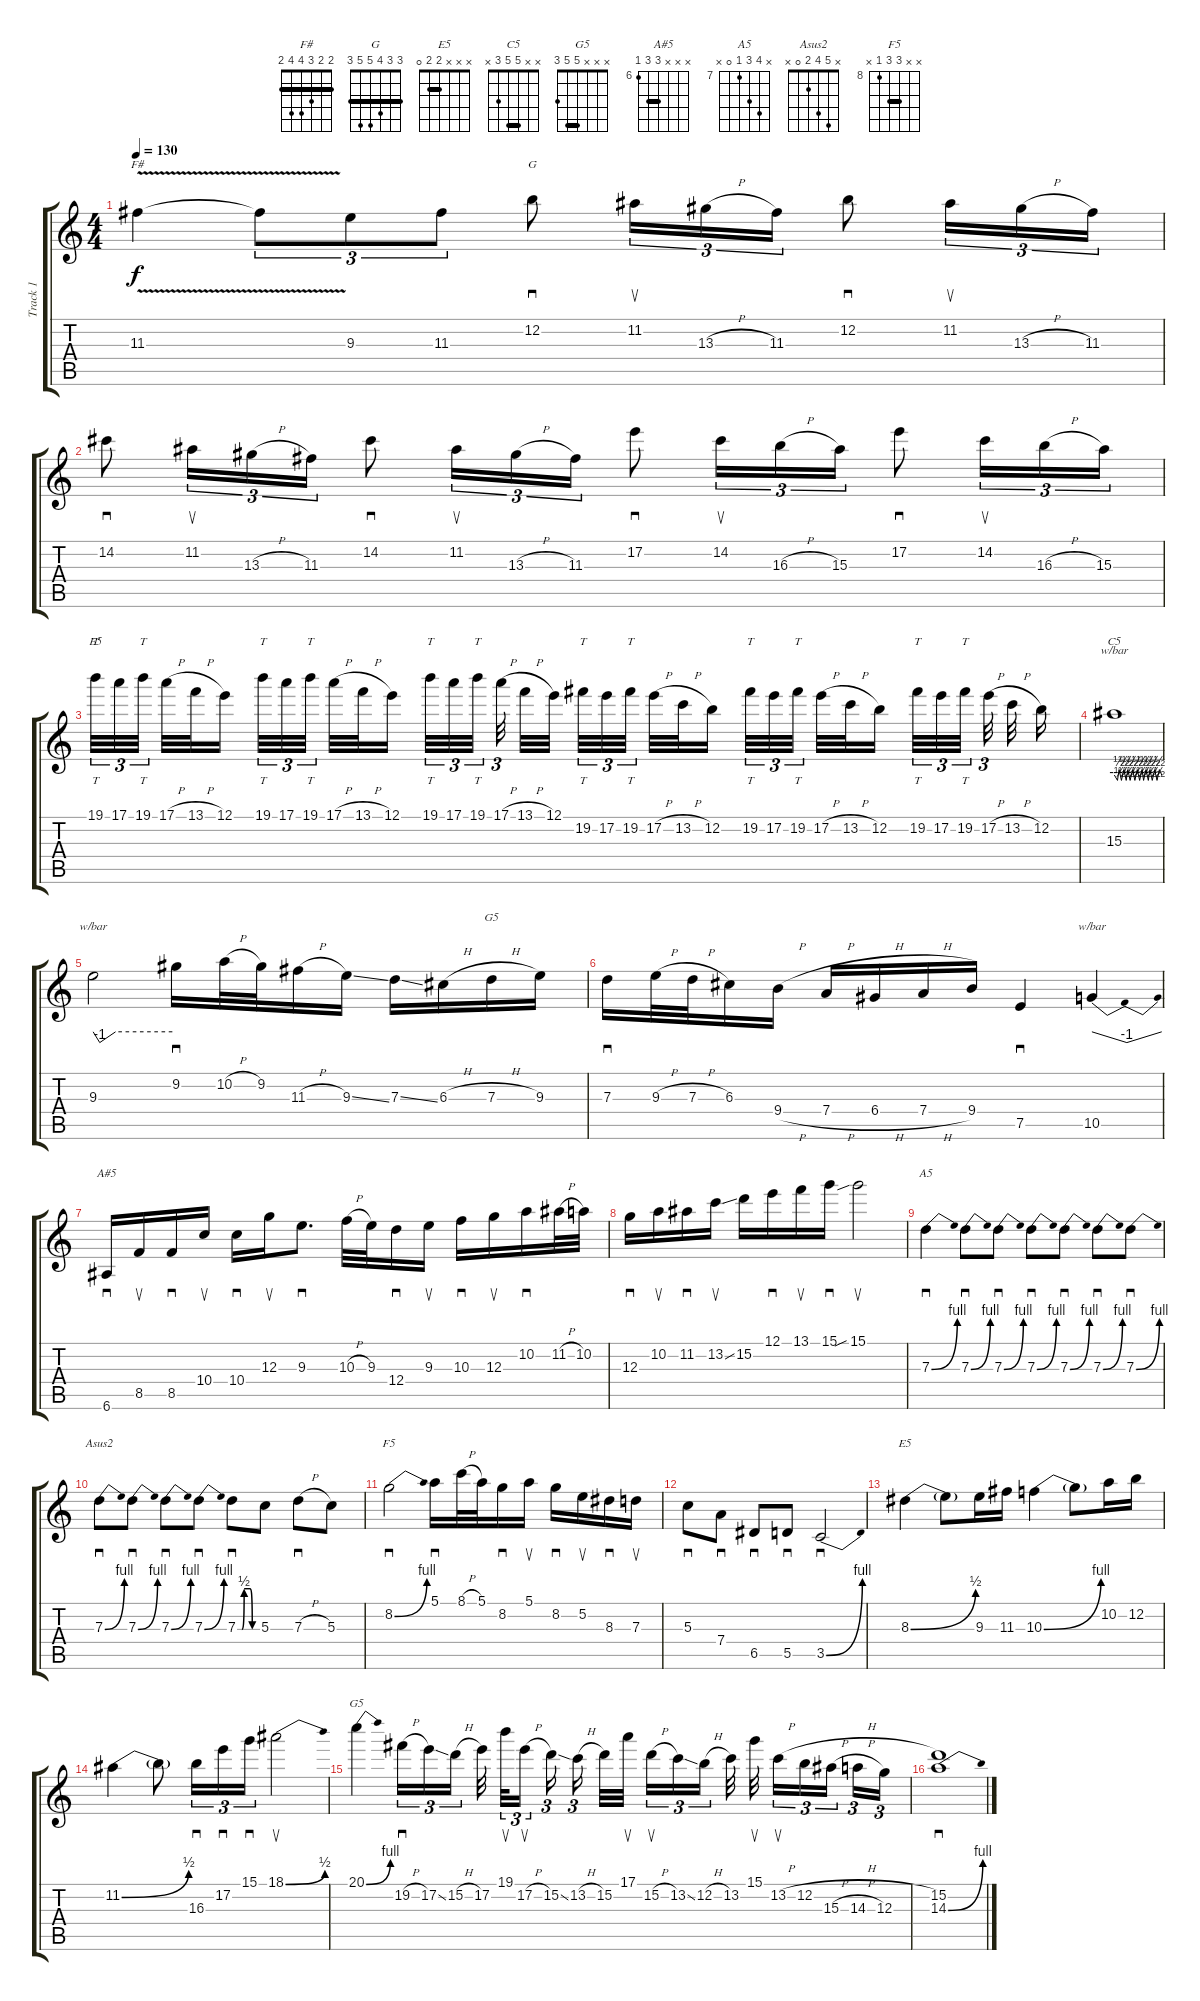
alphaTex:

\track ("Track 1" "Track 1") {instrument acousticguitarsteel}
\staff {score tabs}
\tuning (E4 B3 G3 D3 A2 E2) {hide}
\chord ("F#" 2 2 3 4 4 2) {barre 2}
\chord ("G" 3 3 4 5 5 3) {barre 3}
\chord ("E5" x x 9 9 7 x) {firstfret 7 barre 9}
\chord ("C5" x x 5 5 3 x) {barre 5}
\chord ("G5" x x 12 12 10 x) {firstfret 10 barre 12}
\chord ("A#5" x x x 8 8 6) {firstfret 6 barre 8}
\chord ("A5" x 10 9 7 0 x) {firstfret 7}
\chord ("Asus2" x 5 4 2 0 x)
\chord ("F5" x x 10 10 8 x) {firstfret 8 barre 10}
\chord ("E5" x x x 2 2 0) {barre 2}
\chord ("G5" x x x 5 5 3) {barre 5}
\ts (4 4)
\tempo 130
\clef g2
\ks c
11.3{v}.4{ch "F#" dy f} 11.3{t}.8{tu (3 2)} 9.3.8{tu (3 2)} 11.3.8{tu (3 2)} 12.2.8{sd ch "G"} 11.2.16{su tu (3 2)} 13.3{h}.16{tu (3 2)} 11.3.16{tu (3 2)} 12.2.8{sd} 11.2.16{su tu (3 2)} 13.3{h}.16{tu (3 2)} 11.3.16{tu (3 2)} |
14.2.8{sd} 11.2.16{su tu (3 2)} 13.3{h}.16{tu (3 2)} 11.3.16{tu (3 2)} 14.2.8{sd} 11.2.16{su tu (3 2)} 13.3{h}.16{tu (3 2)} 11.3.16{tu (3 2)} 17.2.8{sd} 14.2.16{su tu (3 2)} 16.3{h}.16{tu (3 2)} 15.3.16{tu (3 2)} 17.2.8{sd} 14.2.16{su tu (3 2)} 16.3{h}.16{tu (3 2)} 15.3.16{tu (3 2)} |
19.1.32{tt tu (3 2) ch "E5"} 17.1.32{tu (3 2)} 19.1.32{tt tu (3 2) beam splitsecondary} 17.1{h}.32 13.1{h}.32 12.1.16{beam splitsecondary} 19.1.32{tt tu (3 2)} 17.1.32{tu (3 2)} 19.1.32{tt tu (3 2)} 17.1{h}.32 13.1{h}.32 12.1.16{beam splitsecondary} 19.1.32{tt tu (3 2)} 17.1.32{tu (3 2)} 19.1.32{tt tu (3 2) beam splitsecondary} 17.1{h}.32{tu (3 2) beam splitsecondary} 13.1{h}.32 12.1.32 19.2.32{tt tu (3 2)} 17.2.32{tu (3 2)} 19.2.32{tt tu (3 2) beam splitsecondary} 17.2{h}.32 13.2{h}.32 12.2.16{beam splitsecondary} 19.2.32{tt tu (3 2)} 17.2.32{tu (3 2)} 19.2.32{tt tu (3 2) beam splitsecondary} 17.2{h}.32 13.2{h}.32 12.2.16{beam splitsecondary} 19.2.32{tt tu (3 2)} 17.2.32{tu (3 2)} 19.2.32{tt tu (3 2) beam splitsecondary} 17.2{h}.32{tu (3 2)} 13.2{h}.32 12.2.16 |
15.3.1{tbe (custom default 0 0 4 -2 6 2 9 -2 12 2 15 -2 17 2 20 -2 23 2 26 -2 29 2 32 -2 35 2 37 -2 40 2 43 -2 45 2 48 -2 51 2 54 -2 57 2 60 0) ch "C5"} |
9.3.2{tbe (custom default 0 0 5 -4 17 0 60 0)} 9.2.16{sd} 10.2{h}.32 9.2.32 11.3{h}.16 9.3{ss}.16 7.3{ss}.16 6.3{h}.16 7.3{h}.16{ch "G5"} 9.3.16 |
7.3.16{sd} 9.3{h}.32 7.3{h}.32 6.3.16 9.4{h}.16 7.4{h}.16 6.4{h}.16 7.4{h}.16 9.4.16 7.5.4{sd} 10.5.4{tbe (dip default 0 0 12 -4 60 0)} |
6.6.16{sd ch "A#5"} 8.5.16{su} 8.5.16{sd} 10.4.16{su} 10.4.16{sd} 12.3.16{su} 9.3.8{d sd} 10.3{h}.32 9.3.32 12.4.16{sd} 9.3.16{su} 10.3.16{sd} 12.3.16{su} 10.2.16{sd} 11.2{h}.32 10.2.32 |
12.3.16{sd} 10.2.16{su} 11.2.16{sd} 13.2{ss}.16{su} 15.2.16 12.1.16{sd} 13.1.16{su} 15.1.16{sd} 15.1{sib}.2{su} |
7.3{be (bend 0 0 60 4)}.4{sd ch "A5"} 7.3{be (bend 0 0 60 4)}.8{sd} 7.3{be (bend 0 0 60 4)}.8{sd} 7.3{be (bend 0 0 60 4)}.8{sd} 7.3{be (bend 0 0 60 4)}.8{sd} 7.3{be (bend 0 0 60 4)}.8{sd} 7.3{be (bend 0 0 60 4)}.8{sd} |
7.3{be (bend 0 0 60 4)}.8{sd ch "Asus2"} 7.3{be (bend 0 0 60 4)}.8{sd} 7.3{be (bend 0 0 60 4)}.8{sd} 7.3{be (bend 0 0 60 4)}.8{sd} 7.3{be (custom 0 0 13 0 20 2 38 2 45 0 60 0)}.8{sd} 5.3.8 7.3{h}.8{sd} 5.3.8 |
8.2{be (bend 0 0 60 4)}.2{sd ch "F5"} 5.1.16{sd} 8.1{h}.32 5.1.32 8.2.16{sd} 5.1.16{su} 8.2.16{sd} 5.2.16{su} 8.3.16{sd} 7.3.16{su} |
5.3.8{sd} 7.4.8{sd} 6.5.8{sd} 5.5.8{sd} 3.5{be (bend 0 0 60 4)}.2{sd} |
8.3{be (bend 0 0 60 2)}.4{ch "E5"} 8.3{t}.8 9.3.16 11.3.16 10.3{be (bend 0 0 60 4)}.4 10.3{t}.8 10.2.16 12.2.16 |
11.2{be (bend 0 0 60 2)}.4 11.2{t}.8 16.3.16{sd tu (3 2)} 17.2.16{sd tu (3 2)} 15.1.16{sd tu (3 2)} 18.1{be (bend 0 0 60 2)}.2{su} |
20.1{be (bend 0 0 60 4)}.4{ch "G5"} 19.2{h}.16{sd tu (3 2)} 17.2{ss}.16{tu (3 2)} 15.2{h}.16{tu (3 2) beam splitsecondary} 17.2.32{beam splitsecondary} 19.1.32{su tu (3 2)} 17.2{h}.16{su tu (3 2) beam splitsecondary} 15.2{ss}.16{tu (3 2)} 13.2{h}.16{tu (3 2) beam splitsecondary} 15.2.32 17.1.32{su beam splitsecondary} 15.2{h}.16{su tu (3 2)} 13.2{ss}.16{tu (3 2)} 12.2{h}.16{tu (3 2) beam splitsecondary} 13.2.32 15.1.32{su beam splitsecondary} 13.2{h}.16{su tu (3 2)} 12.2{h}.16{tu (3 2)} 15.3{h}.16{tu (3 2) beam splitsecondary} 14.3{h}.16{tu (3 2)} 12.3.16{tu (3 2)} |
(15.2 14.3{be (bend 0 0 60 4)}).1{sd}
